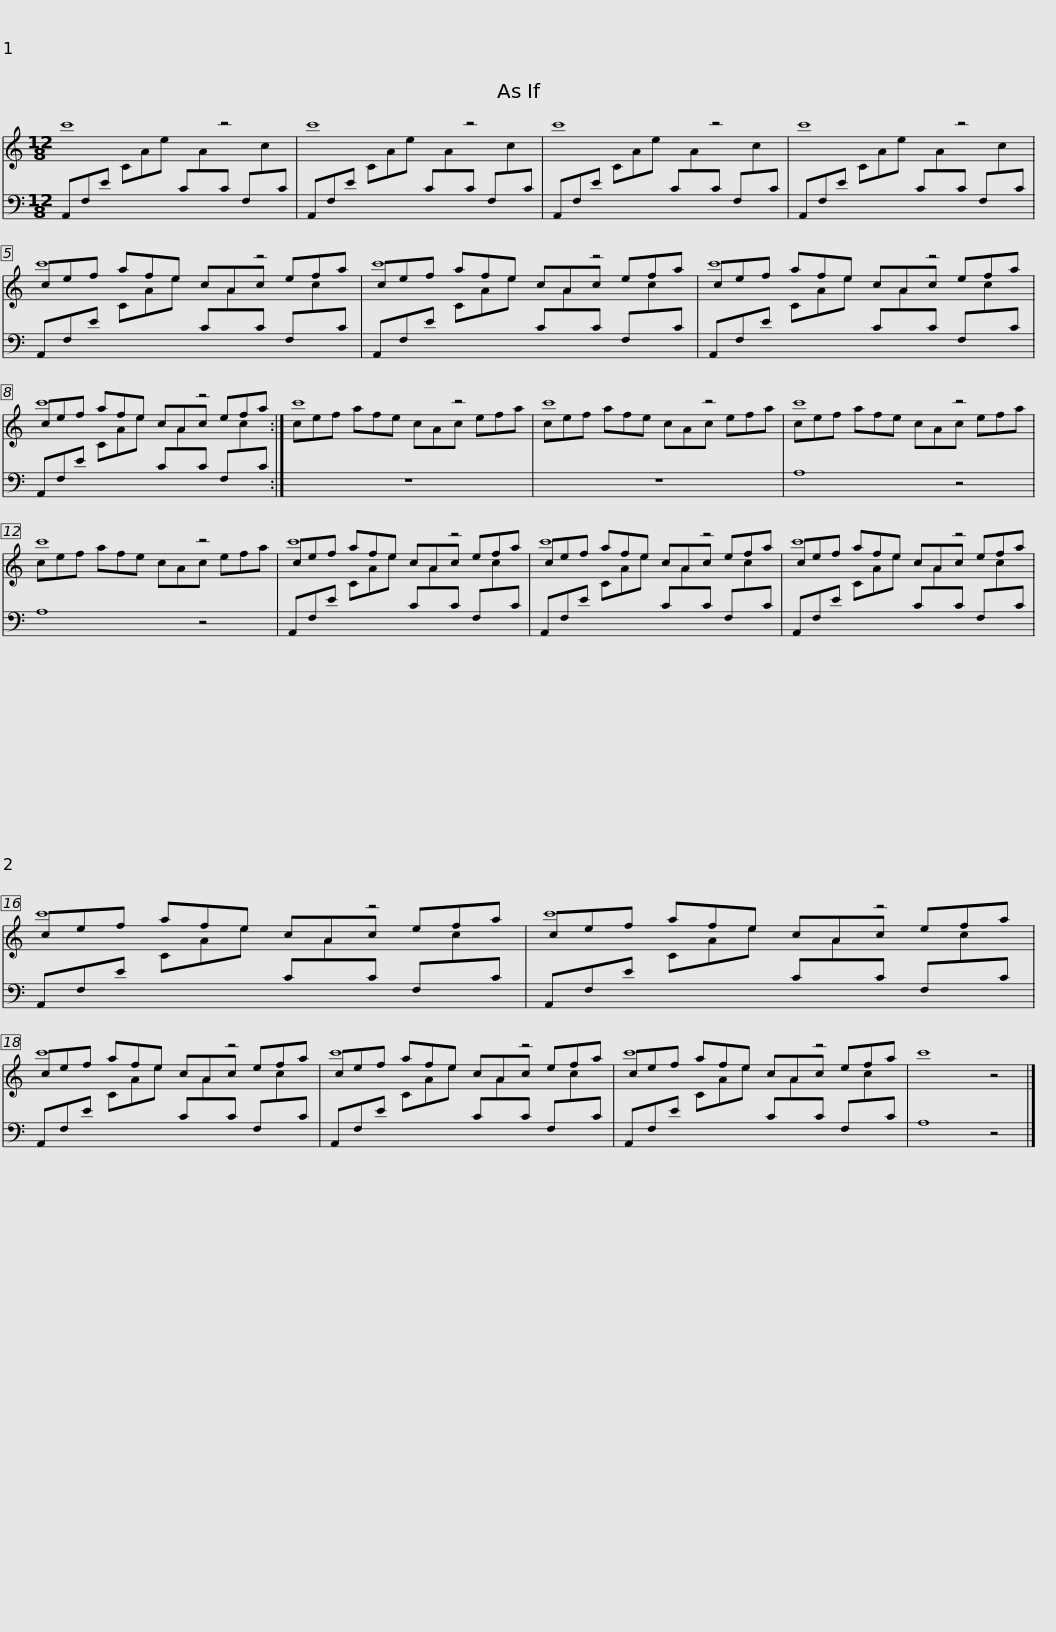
X:1
%%score { ( 1 3 ) | 2 }
L:1/8
M:12/8
I:linebreak $
K:C
V:1 treble transpose=12
V:3 treble transpose="12 "
V:2 bass transpose="12 "
V:1
 c'8 z4 | c'8 z4 | c'8 z4 |$ c'8 z4 | c'8 z4 | %5
 c'8 z4 |$ c'8 z4 | c'8 z4 :| c'8 z4 |$ c'8 z4 | %10
 c'8 z4 | c'8 z4 |$ c'8 z4 | c'8 z4 | c'8 z4 |$ %15
 c'8 z4 | c'8 z4 | c'8 z4 |$ c'8 z4 | c'8 z4 | %20
 c'8 z4 |] %21
V:2
 A,,F,E[I:staff -1] CAe[I:staff +1] C[I:staff -1]A[I:staff +1]C F,[I:staff -1]c[I:staff +1]C | A,,F,E[I:staff -1] CAe[I:staff +1] C[I:staff -1]A[I:staff +1]C F,[I:staff -1]c[I:staff +1]C | A,,F,E[I:staff -1] CAe[I:staff +1] C[I:staff -1]A[I:staff +1]C F,[I:staff -1]c[I:staff +1]C |$ A,,F,E[I:staff -1] CAe[I:staff +1] C[I:staff -1]A[I:staff +1]C F,[I:staff -1]c[I:staff +1]C | A,,F,E[I:staff -1] CAe[I:staff +1] C[I:staff -1]A[I:staff +1]C F,[I:staff -1]c[I:staff +1]C | %5
 A,,F,E[I:staff -1] CAe[I:staff +1] C[I:staff -1]A[I:staff +1]C F,[I:staff -1]c[I:staff +1]C |$ A,,F,E[I:staff -1] CAe[I:staff +1] C[I:staff -1]A[I:staff +1]C F,[I:staff -1]c[I:staff +1]C | A,,F,E[I:staff -1] CAe[I:staff +1] C[I:staff -1]A[I:staff +1]C F,[I:staff -1]c[I:staff +1]C :| z12 |$ z12 | %10
 A,8 z4 | A,8 z4 |$ A,,F,E[I:staff -1] CAe[I:staff +1] C[I:staff -1]A[I:staff +1]C F,[I:staff -1]c[I:staff +1]C | A,,F,E[I:staff -1] CAe[I:staff +1] C[I:staff -1]A[I:staff +1]C F,[I:staff -1]c[I:staff +1]C | A,,F,E[I:staff -1] CAe[I:staff +1] C[I:staff -1]A[I:staff +1]C F,[I:staff -1]c[I:staff +1]C |$ %15
 A,,F,E[I:staff -1] CAe[I:staff +1] C[I:staff -1]A[I:staff +1]C F,[I:staff -1]c[I:staff +1]C | A,,F,E[I:staff -1] CAe[I:staff +1] C[I:staff -1]A[I:staff +1]C F,[I:staff -1]c[I:staff +1]C | A,,F,E[I:staff -1] CAe[I:staff +1] C[I:staff -1]A[I:staff +1]C F,[I:staff -1]c[I:staff +1]C |$ A,,F,E[I:staff -1] CAe[I:staff +1] C[I:staff -1]A[I:staff +1]C F,[I:staff -1]c[I:staff +1]C | A,,F,E[I:staff -1] CAe[I:staff +1] C[I:staff -1]A[I:staff +1]C F,[I:staff -1]c[I:staff +1]C | %20
 A,8 z4 |] %21
V:3
 x12 | x12 | x12 |$ x12 | cef afe cAc efa | %5
 cef afe cAc efa |$ cef afe cAc efa | cef afe cAc efa :| cef afe cAc efa |$ cef afe cAc efa | %10
 cef afe cAc efa | cef afe cAc efa |$ cef afe cAc efa | cef afe cAc efa | cef afe cAc efa |$ %15
 cef afe cAc efa | cef afe cAc efa | cef afe cAc efa |$ cef afe cAc efa | cef afe cAc efa | %20
 x12 |] %21
